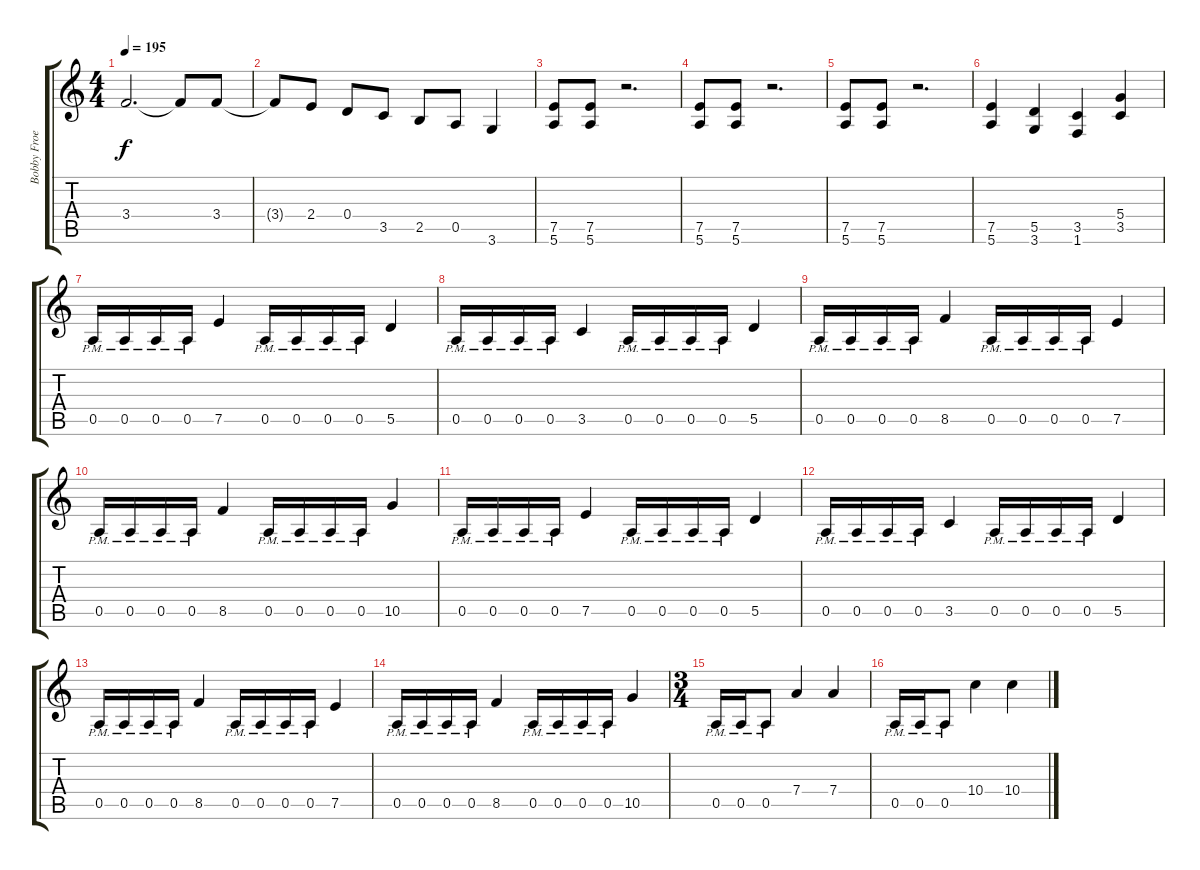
\track ("Bobby Froese" "Bobby Froe") {instrument distortionguitar}
\staff {score tabs}
\tuning (E4 B3 G3 D3 A2 E2) {hide}
\ts (4 4)
\tempo 195
\clef g2
\ks c
3.4.2{d dy f} 3.4{t}.8 3.4.8 |
3.4{t}.8 2.4.8 0.4.8 3.5.8 2.5.8 0.5.8 3.6.4 |
(7.5 5.6).8 (7.5 5.6).8 r.2{d} |
(7.5 5.6).8 (7.5 5.6).8 r.2{d} |
(7.5 5.6).8 (7.5 5.6).8 r.2{d} |
(7.5 5.6).4 (5.5 3.6).4 (3.5 1.6).4 (5.4 3.5).4 |
0.5{pm}.16 0.5{pm}.16 0.5{pm}.16 0.5{pm}.16 7.5.4 0.5{pm}.16 0.5{pm}.16 0.5{pm}.16 0.5{pm}.16 5.5.4 |
0.5{pm}.16 0.5{pm}.16 0.5{pm}.16 0.5{pm}.16 3.5.4 0.5{pm}.16 0.5{pm}.16 0.5{pm}.16 0.5{pm}.16 5.5.4 |
0.5{pm}.16 0.5{pm}.16 0.5{pm}.16 0.5{pm}.16 8.5.4 0.5{pm}.16 0.5{pm}.16 0.5{pm}.16 0.5{pm}.16 7.5.4 |
0.5{pm}.16 0.5{pm}.16 0.5{pm}.16 0.5{pm}.16 8.5.4 0.5{pm}.16 0.5{pm}.16 0.5{pm}.16 0.5{pm}.16 10.5.4 |
0.5{pm}.16 0.5{pm}.16 0.5{pm}.16 0.5{pm}.16 7.5.4 0.5{pm}.16 0.5{pm}.16 0.5{pm}.16 0.5{pm}.16 5.5.4 |
0.5{pm}.16 0.5{pm}.16 0.5{pm}.16 0.5{pm}.16 3.5.4 0.5{pm}.16 0.5{pm}.16 0.5{pm}.16 0.5{pm}.16 5.5.4 |
0.5{pm}.16 0.5{pm}.16 0.5{pm}.16 0.5{pm}.16 8.5.4 0.5{pm}.16 0.5{pm}.16 0.5{pm}.16 0.5{pm}.16 7.5.4 |
0.5{pm}.16 0.5{pm}.16 0.5{pm}.16 0.5{pm}.16 8.5.4 0.5{pm}.16 0.5{pm}.16 0.5{pm}.16 0.5{pm}.16 10.5.4 |
\ts (3 4)
0.5{pm}.16 0.5{pm}.16 0.5{pm}.8 7.4.4 7.4.4 |
0.5{pm}.16 0.5{pm}.16 0.5{pm}.8 10.4.4 10.4.4
